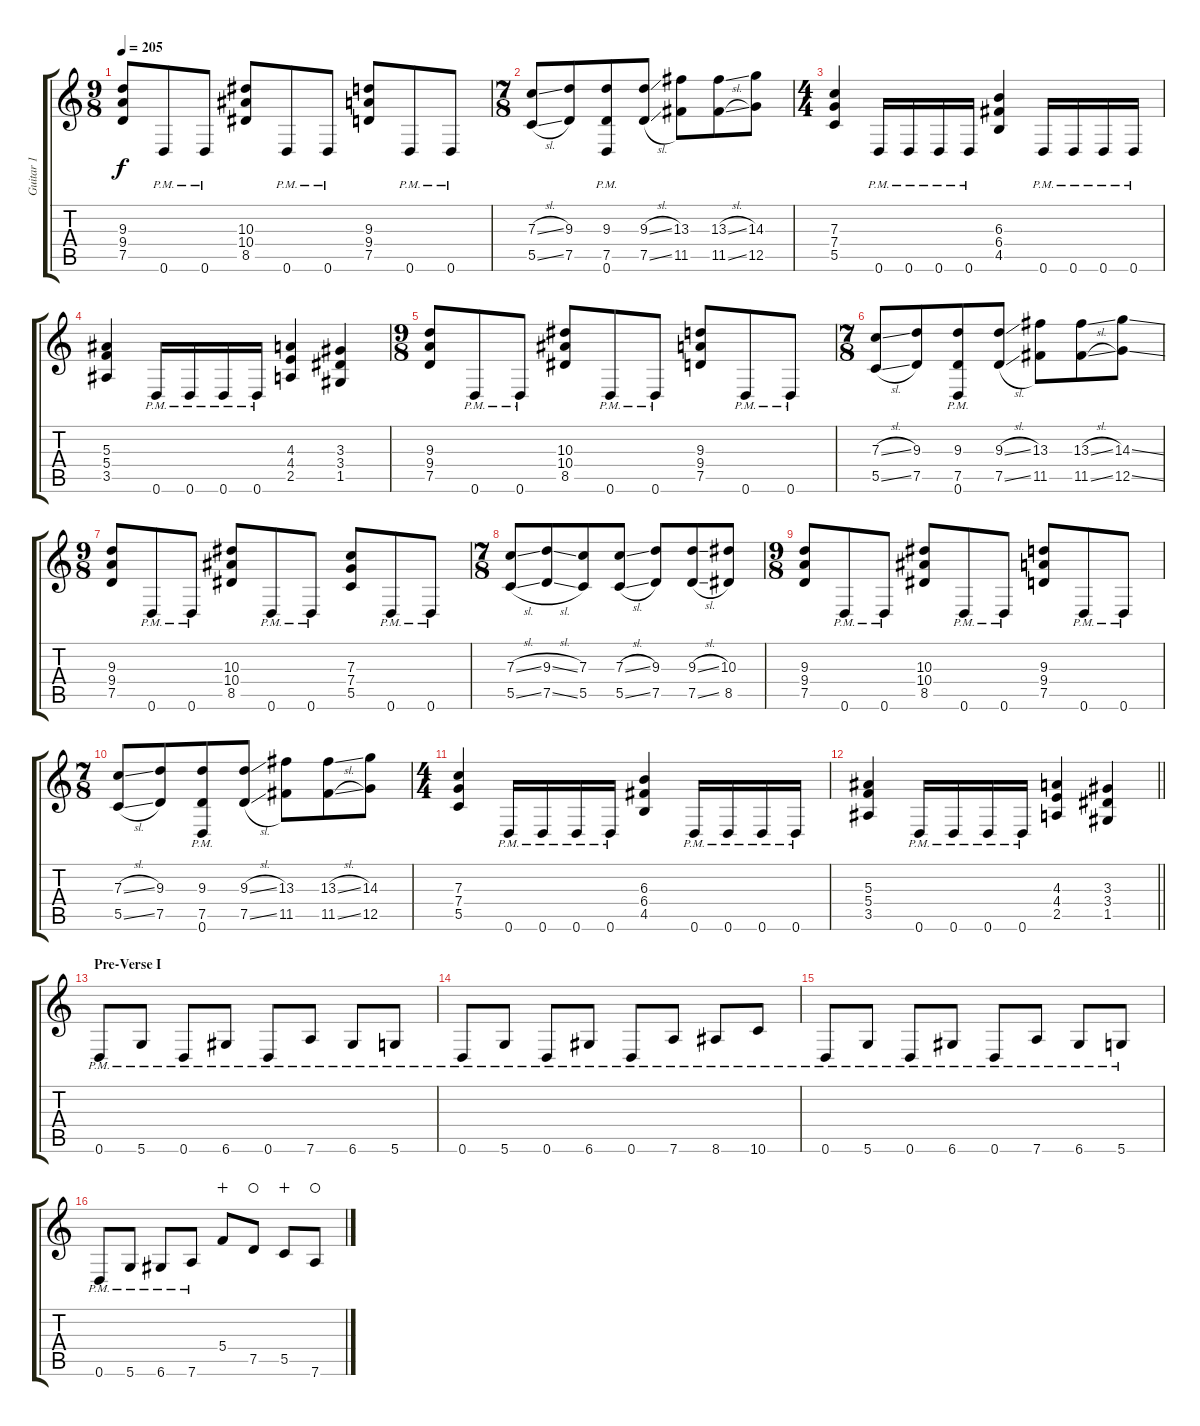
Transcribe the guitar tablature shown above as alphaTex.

\track ("Guitar 1" "Guitar 1") {instrument distortionguitar}
\staff {score tabs}
\tuning (D4 A3 F3 C3 G2 D2) {hide}
\ts (9 8)
\tempo 205
\clef g2
\ks c
(9.3 9.4 7.5).8{dy f} 0.6{pm}.8 0.6{pm}.8 (10.3 10.4 8.5).8 0.6{pm}.8 0.6{pm}.8 (9.3 9.4 7.5).8 0.6{pm}.8 0.6{pm}.8 |
\ts (7 8)
(7.3{sl} 5.5{sl}).8 (9.3 7.5).8 (9.3 7.5 0.6{pm}).8 (9.3{sl} 7.5{sl}).8 (13.3 11.5).8 (13.3{sl} 11.5{sl}).8 (14.3 12.5).8 |
\ts (4 4)
(7.3 7.4 5.5).4 0.6{pm}.16 0.6{pm}.16 0.6{pm}.16 0.6{pm}.16 (6.3 6.4 4.5).4 0.6{pm}.16 0.6{pm}.16 0.6{pm}.16 0.6{pm}.16 |
(5.3 5.4 3.5).4 0.6{pm}.16 0.6{pm}.16 0.6{pm}.16 0.6{pm}.16 (4.3 4.4 2.5).4 (3.3 3.4 1.5).4 |
\ts (9 8)
(9.3 9.4 7.5).8 0.6{pm}.8 0.6{pm}.8 (10.3 10.4 8.5).8 0.6{pm}.8 0.6{pm}.8 (9.3 9.4 7.5).8 0.6{pm}.8 0.6{pm}.8 |
\ts (7 8)
(7.3{sl} 5.5{sl}).8 (9.3 7.5).8 (9.3 7.5 0.6{pm}).8 (9.3{sl} 7.5{sl}).8 (13.3 11.5).8 (13.3{sl} 11.5{sl}).8 (14.3{ss} 12.5{ss}).8 |
\ts (9 8)
(9.3 9.4 7.5).8 0.6{pm}.8 0.6{pm}.8 (10.3 10.4 8.5).8 0.6{pm}.8 0.6{pm}.8 (7.3 7.4 5.5).8 0.6{pm}.8 0.6{pm}.8 |
\ts (7 8)
(7.3{sl} 5.5{sl}).8 (9.3{sl} 7.5{sl}).8 (7.3 5.5).8 (7.3{sl} 5.5{sl}).8 (9.3 7.5).8 (9.3{sl} 7.5{sl}).8 (10.3 8.5).8 |
\ts (9 8)
(9.3 9.4 7.5).8 0.6{pm}.8 0.6{pm}.8 (10.3 10.4 8.5).8 0.6{pm}.8 0.6{pm}.8 (9.3 9.4 7.5).8 0.6{pm}.8 0.6{pm}.8 |
\ts (7 8)
(7.3{sl} 5.5{sl}).8 (9.3 7.5).8 (9.3 7.5 0.6{pm}).8 (9.3{sl} 7.5{sl}).8 (13.3 11.5).8 (13.3{sl} 11.5{sl}).8 (14.3 12.5).8 |
\ts (4 4)
(7.3 7.4 5.5).4 0.6{pm}.16 0.6{pm}.16 0.6{pm}.16 0.6{pm}.16 (6.3 6.4 4.5).4 0.6{pm}.16 0.6{pm}.16 0.6{pm}.16 0.6{pm}.16 |
\barLineRight lightlight
(5.3 5.4 3.5).4 0.6{pm}.16 0.6{pm}.16 0.6{pm}.16 0.6{pm}.16 (4.3 4.4 2.5).4 (3.3 3.4 1.5).4 |
\section ("" "Pre-Verse I")
0.6{pm}.8 5.6{pm}.8 0.6{pm}.8 6.6{pm}.8 0.6{pm}.8 7.6{pm}.8 6.6{pm}.8 5.6{pm}.8 |
0.6{pm}.8 5.6{pm}.8 0.6{pm}.8 6.6{pm}.8 0.6{pm}.8 7.6{pm}.8 8.6{pm}.8 10.6{pm}.8 |
0.6{pm}.8 5.6{pm}.8 0.6{pm}.8 6.6{pm}.8 0.6{pm}.8 7.6{pm}.8 6.6{pm}.8 5.6{pm}.8 |
0.6{pm}.8 5.6{pm}.8 6.6{pm}.8 7.6{pm}.8 5.4.8{wahc} 7.5.8{waho} 5.5.8{wahc} 7.6.8{waho}
